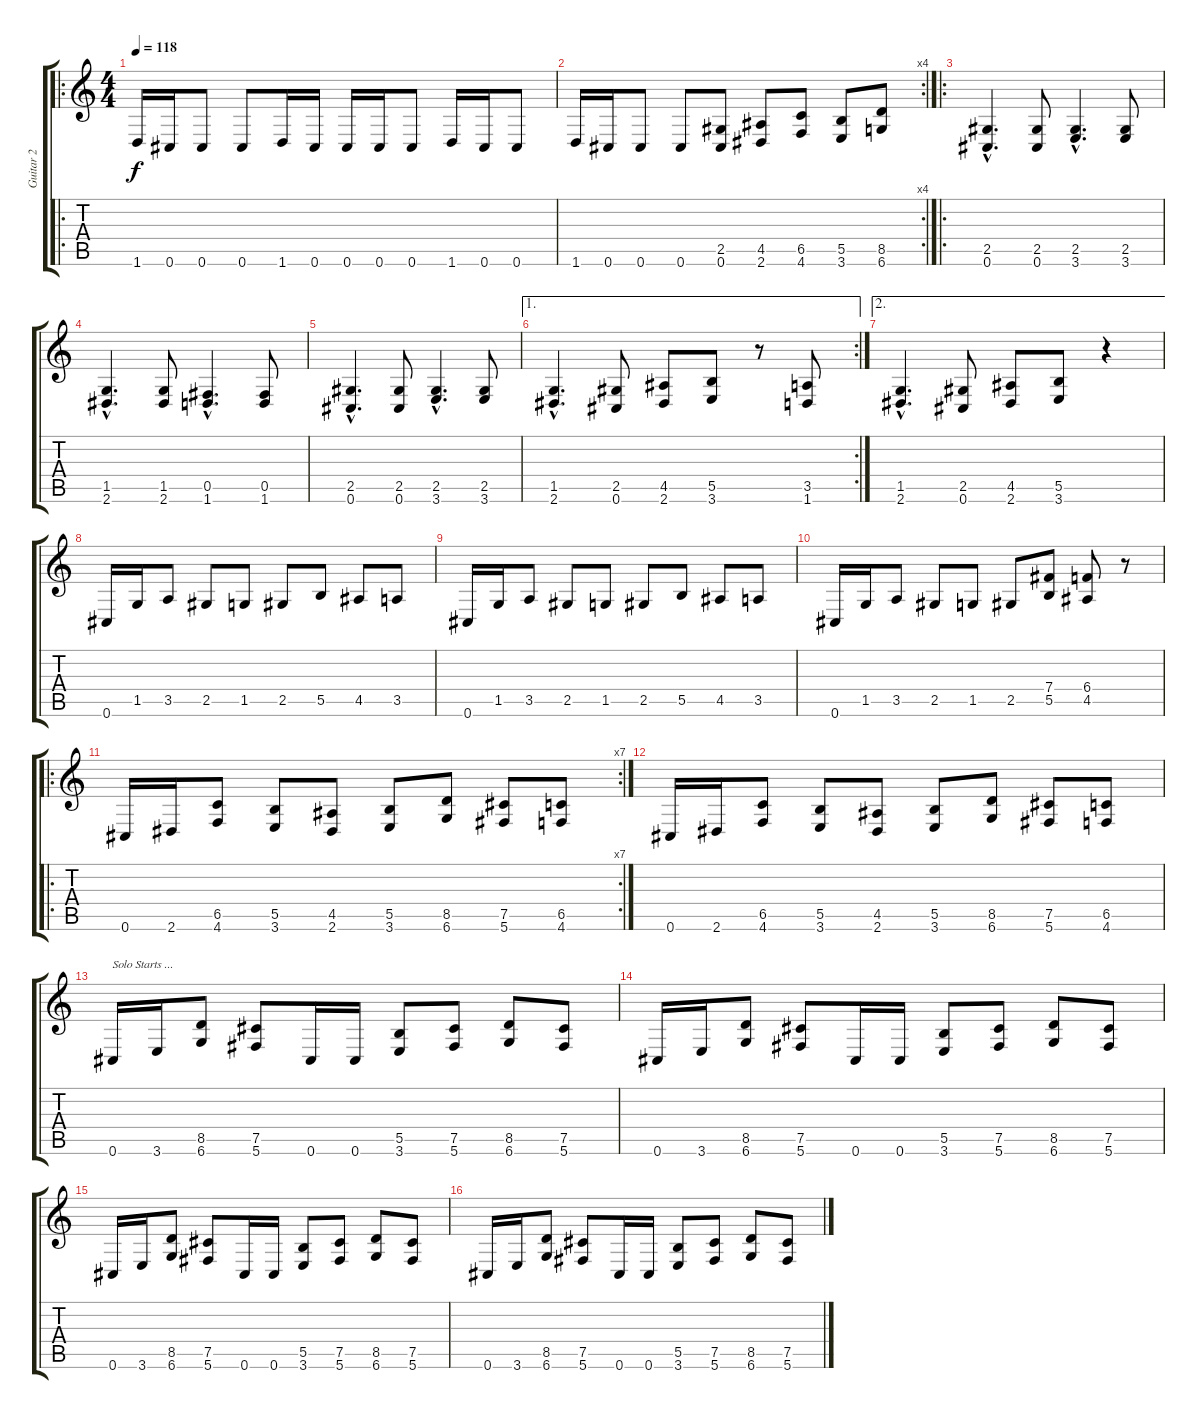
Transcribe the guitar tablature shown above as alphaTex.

\track ("Guitar 2" "Guitar 2") {instrument distortionguitar}
\staff {score tabs}
\tuning (Db4 Ab3 E3 B2 Gb2 Db2) {hide}
\ro
\ts (4 4)
\tempo 118
\clef g2
\ks c
1.6.16{dy f} 0.6.16 0.6.8 0.6.8 1.6.16 0.6.16 0.6.16 0.6.16 0.6.8 1.6.16 0.6.16 0.6.8 |
\rc 4
1.6.16 0.6.16 0.6.8 0.6.8 (2.5 0.6).8 (4.5 2.6).8 (6.5 4.6).8 (5.5 3.6).8 (8.5 6.6).8 |
\ro
(2.5{hac} 0.6{hac}).4{d} (2.5 0.6).8 (2.5{hac} 3.6{hac}).4{d} (2.5 3.6).8 |
(1.5{hac} 2.6{hac}).4{d} (1.5 2.6).8 (0.5{hac} 1.6{hac}).4{d} (0.5 1.6).8 |
(2.5{hac} 0.6{hac}).4{d} (2.5 0.6).8 (2.5{hac} 3.6{hac}).4{d} (2.5 3.6).8 |
\ae 1
\rc 2
(1.5{hac} 2.6{hac}).4{d} (2.5 0.6).8 (4.5 2.6).8 (5.5 3.6).8 r.8 (3.5 1.6).8 |
\ae 2
(1.5{hac} 2.6{hac}).4{d} (2.5 0.6).8 (4.5 2.6).8 (5.5 3.6).8 r.4 |
0.6.16 1.5.16 3.5.8 2.5.8 1.5.8 2.5.8 5.5.8 4.5.8 3.5.8 |
0.6.16 1.5.16 3.5.8 2.5.8 1.5.8 2.5.8 5.5.8 4.5.8 3.5.8 |
0.6.16 1.5.16 3.5.8 2.5.8 1.5.8 2.5.8 (7.4 5.5).8 (6.4 4.5).8 r.8 |
\ro
\rc 7
0.6.16 2.6.16 (6.5 4.6).8 (5.5 3.6).8 (4.5 2.6).8 (5.5 3.6).8 (8.5 6.6).8 (7.5 5.6).8 (6.5 4.6).8 |
0.6.16 2.6.16 (6.5 4.6).8 (5.5 3.6).8 (4.5 2.6).8 (5.5 3.6).8 (8.5 6.6).8 (7.5 5.6).8 (6.5 4.6).8 |
0.6.16{txt "Solo Starts ..."} 3.6.16 (8.5 6.6).8 (7.5 5.6).8 0.6.16 0.6.16 (5.5 3.6).8 (7.5 5.6).8 (8.5 6.6).8 (7.5 5.6).8 |
0.6.16 3.6.16 (8.5 6.6).8 (7.5 5.6).8 0.6.16 0.6.16 (5.5 3.6).8 (7.5 5.6).8 (8.5 6.6).8 (7.5 5.6).8 |
0.6.16 3.6.16 (8.5 6.6).8 (7.5 5.6).8 0.6.16 0.6.16 (5.5 3.6).8 (7.5 5.6).8 (8.5 6.6).8 (7.5 5.6).8 |
0.6.16 3.6.16 (8.5 6.6).8 (7.5 5.6).8 0.6.16 0.6.16 (5.5 3.6).8 (7.5 5.6).8 (8.5 6.6).8 (7.5 5.6).8
